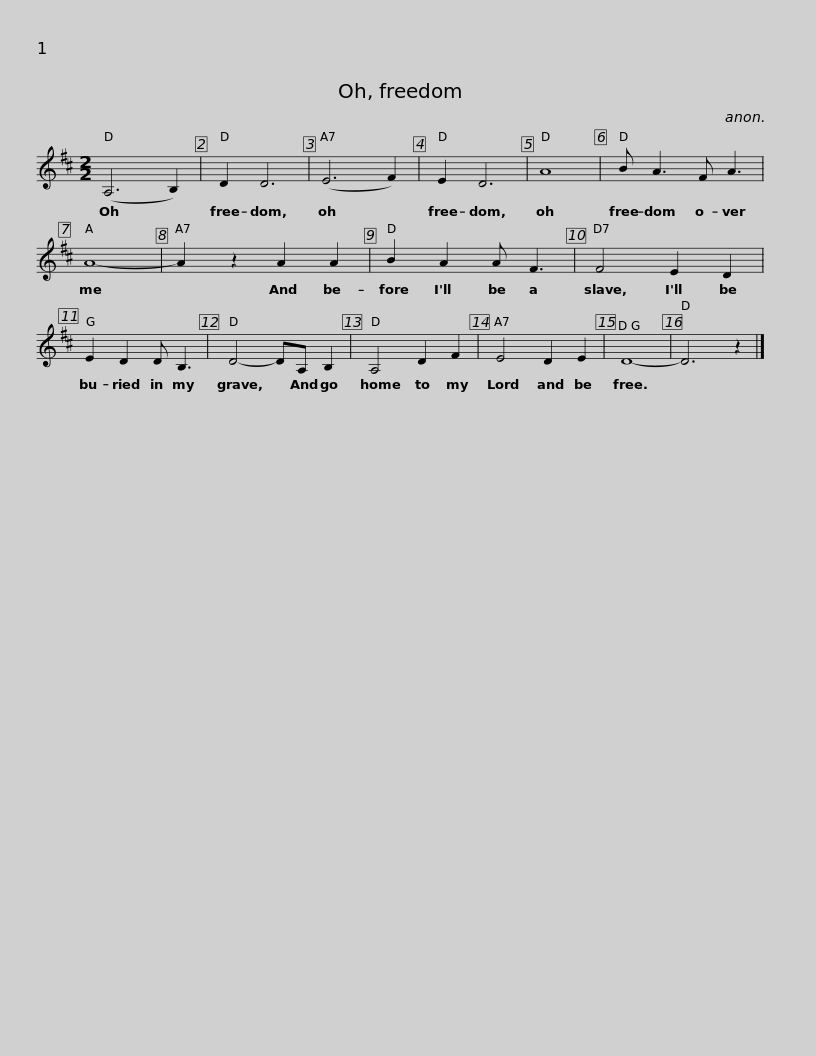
X:1
L:1/8
M:2/2
I:linebreak $
K:D
V:1 treble
V:1
 (A,6 B,2) | D2 D6 | (E6 F2) | E2 D6 | A8 | %5
 B A3 F A3 | A8- | A2 z2 A2 A2 | B2 A2 A F3 |$ F4 E2 D2 | %10
 E2 D2 D B,3 | D4- DA, B,2 | A,4 D2 F2 | E4 D2 E2 | D8- | %15
 D6 z2 |] %16
